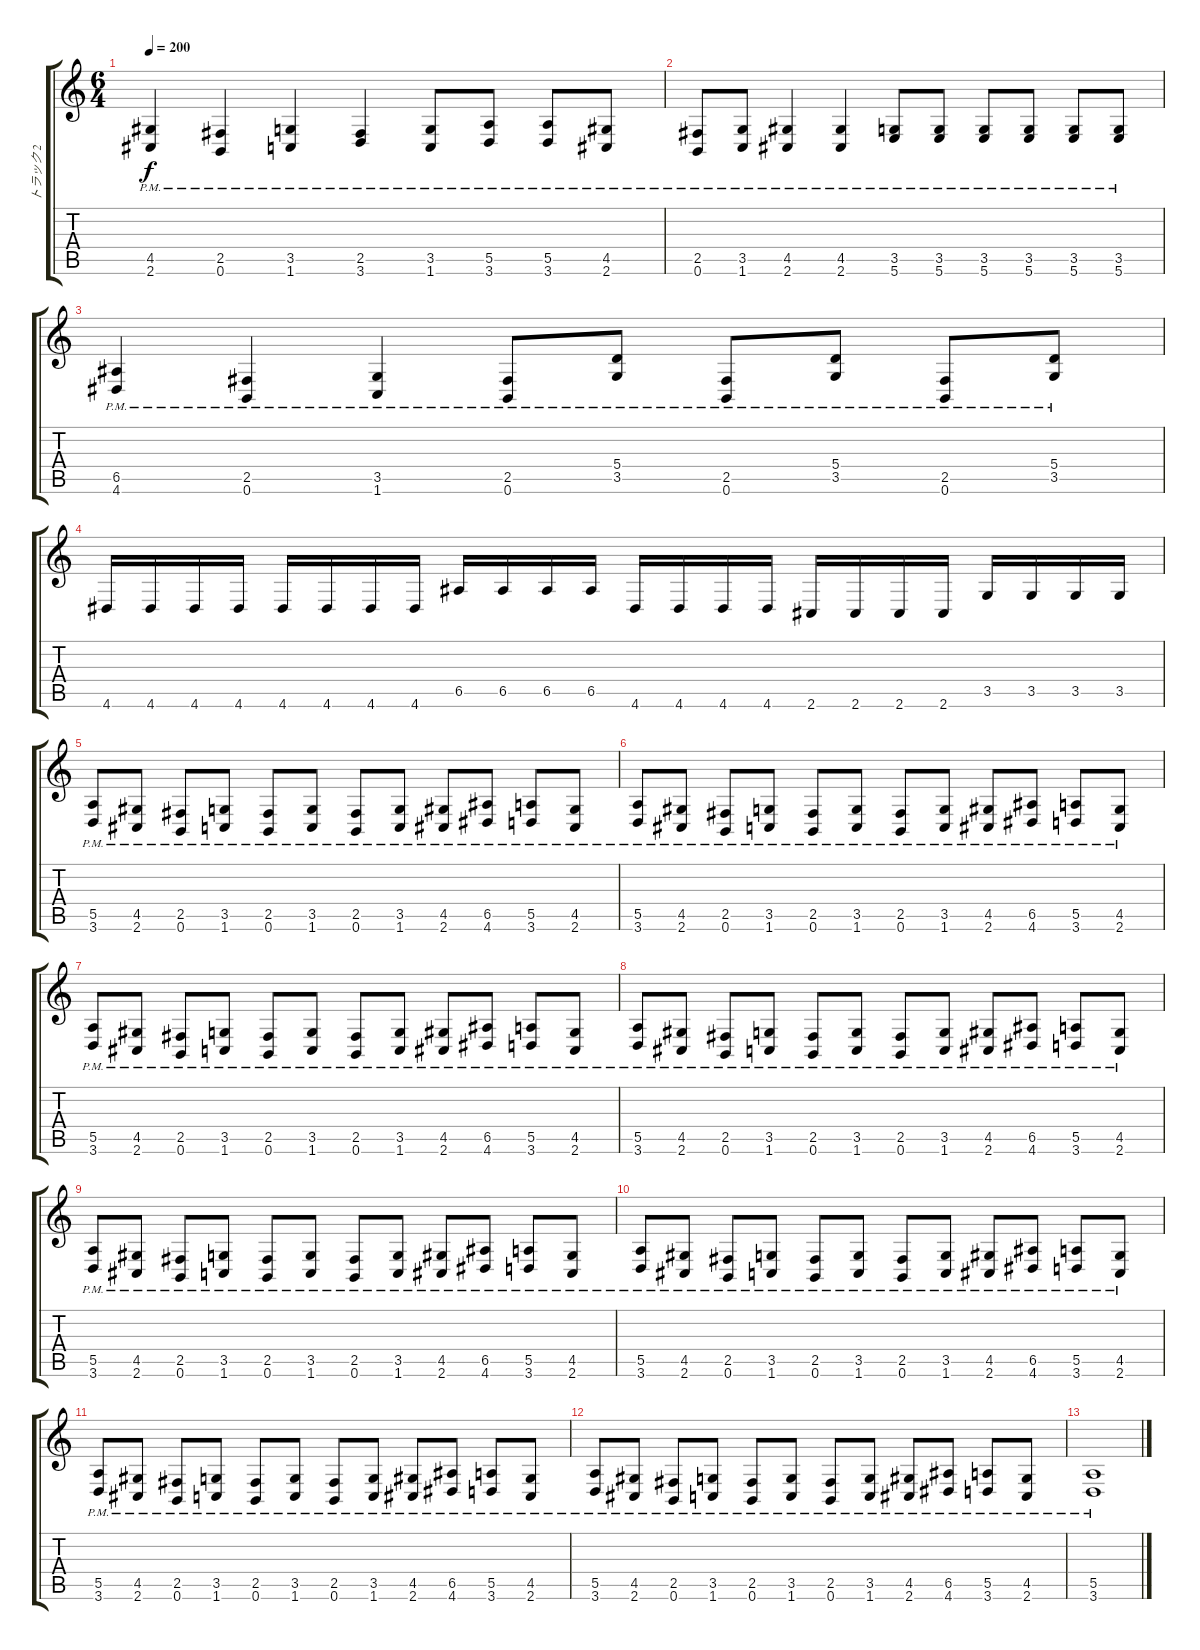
\track ("トラック 2" "トラック 2") {instrument distortionguitar}
\staff {score tabs}
\tuning (B3 Gb3 D3 A2 E2 B1) {hide}
\ts (6 4)
\tempo 200
\clef g2
\ks c
(4.5{pm} 2.6{pm}).4{dy f} (2.5{pm} 0.6{pm}).4 (3.5{pm} 1.6{pm}).4 (2.5{pm} 3.6{pm}).4 (3.5{pm} 1.6{pm}).8 (5.5{pm} 3.6{pm}).8 (5.5{pm} 3.6{pm}).8 (4.5{pm} 2.6{pm}).8 |
(2.5{pm} 0.6{pm}).8 (3.5{pm} 1.6{pm}).8 (4.5{pm} 2.6{pm}).4 (4.5{pm} 2.6{pm}).4 (3.5{pm} 5.6{pm}).8 (3.5{pm} 5.6{pm}).8 (3.5{pm} 5.6{pm}).8 (3.5{pm} 5.6{pm}).8 (3.5{pm} 5.6{pm}).8 (3.5{pm} 5.6{pm}).8 |
(6.5{pm} 4.6{pm}).4 (2.5{pm} 0.6{pm}).4 (3.5{pm} 1.6{pm}).4 (2.5{pm} 0.6{pm}).8 (5.4{pm} 3.5{pm}).8 (2.5{pm} 0.6{pm}).8 (5.4{pm} 3.5{pm}).8 (2.5{pm} 0.6{pm}).8 (5.4{pm} 3.5{pm}).8 |
4.6.16 4.6.16 4.6.16 4.6.16 4.6.16 4.6.16 4.6.16 4.6.16 6.5.16 6.5.16 6.5.16 6.5.16 4.6.16 4.6.16 4.6.16 4.6.16 2.6.16 2.6.16 2.6.16 2.6.16 3.5.16 3.5.16 3.5.16 3.5.16 |
(5.5{pm} 3.6{pm}).8 (4.5{pm} 2.6{pm}).8 (2.5{pm} 0.6{pm}).8 (3.5{pm} 1.6{pm}).8 (2.5{pm} 0.6{pm}).8 (3.5{pm} 1.6{pm}).8 (2.5{pm} 0.6{pm}).8 (3.5{pm} 1.6{pm}).8 (4.5{pm} 2.6{pm}).8 (6.5{pm} 4.6{pm}).8 (5.5{pm} 3.6{pm}).8 (4.5{pm} 2.6{pm}).8 |
(5.5{pm} 3.6{pm}).8 (4.5{pm} 2.6{pm}).8 (2.5{pm} 0.6{pm}).8 (3.5{pm} 1.6{pm}).8 (2.5{pm} 0.6{pm}).8 (3.5{pm} 1.6{pm}).8 (2.5{pm} 0.6{pm}).8 (3.5{pm} 1.6{pm}).8 (4.5{pm} 2.6{pm}).8 (6.5{pm} 4.6{pm}).8 (5.5{pm} 3.6{pm}).8 (4.5{pm} 2.6{pm}).8 |
(5.5{pm} 3.6{pm}).8 (4.5{pm} 2.6{pm}).8 (2.5{pm} 0.6{pm}).8 (3.5{pm} 1.6{pm}).8 (2.5{pm} 0.6{pm}).8 (3.5{pm} 1.6{pm}).8 (2.5{pm} 0.6{pm}).8 (3.5{pm} 1.6{pm}).8 (4.5{pm} 2.6{pm}).8 (6.5{pm} 4.6{pm}).8 (5.5{pm} 3.6{pm}).8 (4.5{pm} 2.6{pm}).8 |
(5.5{pm} 3.6{pm}).8 (4.5{pm} 2.6{pm}).8 (2.5{pm} 0.6{pm}).8 (3.5{pm} 1.6{pm}).8 (2.5{pm} 0.6{pm}).8 (3.5{pm} 1.6{pm}).8 (2.5{pm} 0.6{pm}).8 (3.5{pm} 1.6{pm}).8 (4.5{pm} 2.6{pm}).8 (6.5{pm} 4.6{pm}).8 (5.5{pm} 3.6{pm}).8 (4.5{pm} 2.6{pm}).8 |
(5.5{pm} 3.6{pm}).8 (4.5{pm} 2.6{pm}).8 (2.5{pm} 0.6{pm}).8 (3.5{pm} 1.6{pm}).8 (2.5{pm} 0.6{pm}).8 (3.5{pm} 1.6{pm}).8 (2.5{pm} 0.6{pm}).8 (3.5{pm} 1.6{pm}).8 (4.5{pm} 2.6{pm}).8 (6.5{pm} 4.6{pm}).8 (5.5{pm} 3.6{pm}).8 (4.5{pm} 2.6{pm}).8 |
(5.5{pm} 3.6{pm}).8 (4.5{pm} 2.6{pm}).8 (2.5{pm} 0.6{pm}).8 (3.5{pm} 1.6{pm}).8 (2.5{pm} 0.6{pm}).8 (3.5{pm} 1.6{pm}).8 (2.5{pm} 0.6{pm}).8 (3.5{pm} 1.6{pm}).8 (4.5{pm} 2.6{pm}).8 (6.5{pm} 4.6{pm}).8 (5.5{pm} 3.6{pm}).8 (4.5{pm} 2.6{pm}).8 |
(5.5{pm} 3.6{pm}).8 (4.5{pm} 2.6{pm}).8 (2.5{pm} 0.6{pm}).8 (3.5{pm} 1.6{pm}).8 (2.5{pm} 0.6{pm}).8 (3.5{pm} 1.6{pm}).8 (2.5{pm} 0.6{pm}).8 (3.5{pm} 1.6{pm}).8 (4.5{pm} 2.6{pm}).8 (6.5{pm} 4.6{pm}).8 (5.5{pm} 3.6{pm}).8 (4.5{pm} 2.6{pm}).8 |
(5.5{pm} 3.6{pm}).8 (4.5{pm} 2.6{pm}).8 (2.5{pm} 0.6{pm}).8 (3.5{pm} 1.6{pm}).8 (2.5{pm} 0.6{pm}).8 (3.5{pm} 1.6{pm}).8 (2.5{pm} 0.6{pm}).8 (3.5{pm} 1.6{pm}).8 (4.5{pm} 2.6{pm}).8 (6.5{pm} 4.6{pm}).8 (5.5{pm} 3.6{pm}).8 (4.5{pm} 2.6{pm}).8 |
(5.5{pm} 3.6{pm}).1
